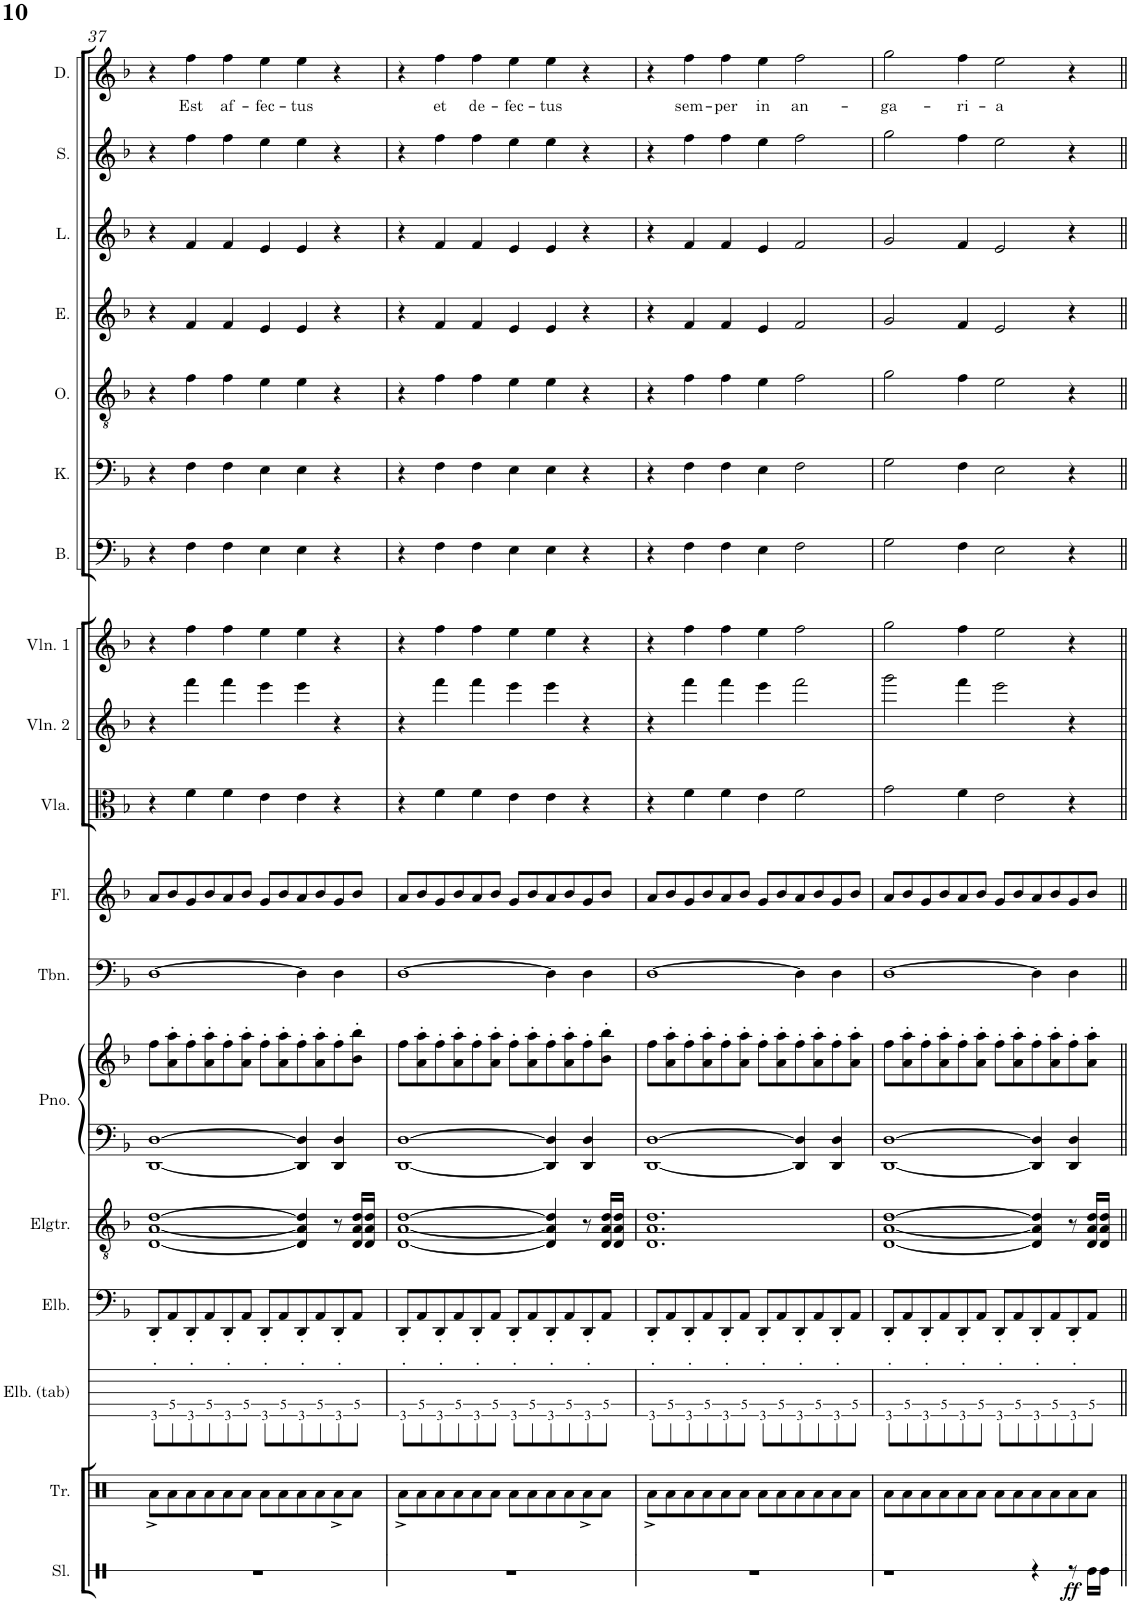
**kern	**dynam	**kern	**kern	**kern	**kern	**kern	**kern	**kern	**kern	**kern	**kern	**kern	**kern	**kern	**kern	**kern	**kern	**kern	**kern	**text
*part18	*part18	*part17	*part16	*part15	*part14	*part13	*part13	*part12	*part11	*part10	*part9	*part8	*part7	*part6	*part5	*part4	*part3	*part2	*part1	*part1
*staff19	*staff19	*staff18	*staff17	*staff16	*staff15	*staff14	*staff13	*staff12	*staff11	*staff10	*staff9	*staff8	*staff7	*staff6	*staff5	*staff4	*staff3	*staff2	*staff1	*staff1
*I"Slagverk	*	*I"Trumset	*I"Elbas (tab)	*I"Elbas	*I"Elgitarr	*I"Piano	*	*I"Trombon	*I"Tvärflöjt	*I"Viola	*I"Violin 2	*I"Violin 1	*I"Bacon	*I"Kat	*I"Orwen	*I"Elisabet	*I"Libby	*I"Shakespeare	*I"Drake	*
*I'Sl.	*	*I'Tr.	*I'Elb. (tab)	*I'Elb.	*I'Elgtr.	*I'Pno.	*	*I'Tbn.	*	*I'Vla.	*I'Vln. 2	*I'Vln. 1	*I'B.	*I'K.	*I'O.	*I'E.	*I'L.	*I'S.	*I'D.	*
!!LO:PB:g=z
*clefX	*	*clefX	*	*clefF4	*clefGv2	*clefF4	*clefG2	*clefF4	*clefG2	*clefC3	*clefG2	*clefG2	*clefF4	*clefF4	*clefGv2	*clefG2	*clefG2	*clefG2	*clefG2	*
*	*	*	*Trd7c12	*Trd7c12	*	*	*	*	*	*	*	*	*	*	*	*	*	*	*	*
*k[]	*	*k[]	*k[b-]	*k[b-]	*k[b-]	*k[b-]	*k[b-]	*k[b-]	*k[b-]	*k[b-]	*k[b-]	*k[b-]	*k[b-]	*k[b-]	*k[b-]	*k[b-]	*k[b-]	*k[b-]	*k[b-]	*
*M6/4	*	*M6/4	*M6/4	*M6/4	*M6/4	*M6/4	*M6/4	*M6/4	*M6/4	*M6/4	*M6/4	*M6/4	*M6/4	*M6/4	*M6/4	*M6/4	*M6/4	*M6/4	*M6/4	*
=37	=37	=37	=37	=37	=37	=37	=37	=37	=37	=37	=37	=37	=37	=37	=37	=37	=37	=37	=37	=37
1.r	.	8Ra^<\L	8DD'\L	8DD'/L	[1D [1A [1d	[1DD [1D	8ff\L	[1D	8a/L	4r	4r	4r	4r	4r	4r	4r	4r	4r	4r	.
.	.	8Ra\	8AA\	8AA/	.	.	8a\' 8aa\'	.	8b-/	.	.	.	.	.	.	.	.	.	.	.
!	!	!	!	!	!	!	!	!	!	!	!	!	!	!	!	!	!	!	!	!LO:LY:b
.	.	8Ra\	8DD'\	8DD'/	.	.	8ff'\	.	8g/	4f\	4fff\	4ff\	4F\	4F\	4f\	4f/	4f/	4ff\	4ff\	Est
.	.	8Ra\	8AA\	8AA/	.	.	8a\' 8aa\'	.	8b-/	.	.	.	.	.	.	.	.	.	.	.
!	!	!	!	!	!	!	!	!	!	!	!	!	!	!	!	!	!	!	!	!LO:LY:b
.	.	8Ra\	8DD'\	8DD'/	.	.	8ff'\	.	8a/	4f\	4fff\	4ff\	4F\	4F\	4f\	4f/	4f/	4ff\	4ff\	af-
.	.	8Ra\J	8AA\J	8AA/J	.	.	8a\' 8aa\'J	.	8b-/J	.	.	.	.	.	.	.	.	.	.	.
!	!	!	!	!	!	!	!	!	!	!	!	!	!	!	!	!	!	!	!	!LO:LY:b
.	.	8Ra\L	8DD'\L	8DD'/L	.	.	8ff'\L	.	8g/L	4e\	4eee\	4ee\	4E\	4E\	4e\	4e/	4e/	4ee\	4ee\	-fec-
.	.	8Ra\	8AA\	8AA/	.	.	8a\' 8aa\'	.	8b-/	.	.	.	.	.	.	.	.	.	.	.
!	!	!	!	!	!	!	!	!	!	!	!	!	!	!	!	!	!	!	!	!LO:LY:b
.	.	8Ra\	8DD'\	8DD'/	4D/] 4A/] 4d/]	4DD/] 4D/]	8ff'\	4D\]	8a/	4e\	4eee\	4ee\	4E\	4E\	4e\	4e/	4e/	4ee\	4ee\	-tus
.	.	8Ra\	8AA\	8AA/	.	.	8a\' 8aa\'	.	8b-/	.	.	.	.	.	.	.	.	.	.	.
.	.	8Ra^<\	8DD'\	8DD'/	8r	4DD/ 4D/	8ff'\	4D\	8g/	4r	4r	4r	4r	4r	4r	4r	4r	4r	4r	.
.	.	8Ra\J	8AA\J	8AA/J	16D/ 16A/ 16d/LL	.	8b-\' 8bb-\'J	.	8b-/J	.	.	.	.	.	.	.	.	.	.	.
.	.	.	.	.	16D/ 16A/ 16d/JJ	.	.	.	.	.	.	.	.	.	.	.	.	.	.	.
=38	=38	=38	=38	=38	=38	=38	=38	=38	=38	=38	=38	=38	=38	=38	=38	=38	=38	=38	=38	=38
1.r	.	8Ra^<\L	8DD'\L	8DD'/L	[1D [1A [1d	[1DD [1D	8ff\L	[1D	8a/L	4r	4r	4r	4r	4r	4r	4r	4r	4r	4r	.
.	.	8Ra\	8AA\	8AA/	.	.	8a\' 8aa\'	.	8b-/	.	.	.	.	.	.	.	.	.	.	.
!	!	!	!	!	!	!	!	!	!	!	!	!	!	!	!	!	!	!	!	!LO:LY:b
.	.	8Ra\	8DD'\	8DD'/	.	.	8ff'\	.	8g/	4f\	4fff\	4ff\	4F\	4F\	4f\	4f/	4f/	4ff\	4ff\	et
.	.	8Ra\	8AA\	8AA/	.	.	8a\' 8aa\'	.	8b-/	.	.	.	.	.	.	.	.	.	.	.
!	!	!	!	!	!	!	!	!	!	!	!	!	!	!	!	!	!	!	!	!LO:LY:b
.	.	8Ra\	8DD'\	8DD'/	.	.	8ff'\	.	8a/	4f\	4fff\	4ff\	4F\	4F\	4f\	4f/	4f/	4ff\	4ff\	de-
.	.	8Ra\J	8AA\J	8AA/J	.	.	8a\' 8aa\'J	.	8b-/J	.	.	.	.	.	.	.	.	.	.	.
!	!	!	!	!	!	!	!	!	!	!	!	!	!	!	!	!	!	!	!	!LO:LY:b
.	.	8Ra\L	8DD'\L	8DD'/L	.	.	8ff'\L	.	8g/L	4e\	4eee\	4ee\	4E\	4E\	4e\	4e/	4e/	4ee\	4ee\	-fec-
.	.	8Ra\	8AA\	8AA/	.	.	8a\' 8aa\'	.	8b-/	.	.	.	.	.	.	.	.	.	.	.
!	!	!	!	!	!	!	!	!	!	!	!	!	!	!	!	!	!	!	!	!LO:LY:b
.	.	8Ra\	8DD'\	8DD'/	4D/] 4A/] 4d/]	4DD/] 4D/]	8ff'\	4D\]	8a/	4e\	4eee\	4ee\	4E\	4E\	4e\	4e/	4e/	4ee\	4ee\	-tus
.	.	8Ra\	8AA\	8AA/	.	.	8a\' 8aa\'	.	8b-/	.	.	.	.	.	.	.	.	.	.	.
.	.	8Ra^<\	8DD'\	8DD'/	8r	4DD/ 4D/	8ff'\	4D\	8g/	4r	4r	4r	4r	4r	4r	4r	4r	4r	4r	.
.	.	8Ra\J	8AA\J	8AA/J	16D/ 16A/ 16d/LL	.	8b-\' 8bb-\'J	.	8b-/J	.	.	.	.	.	.	.	.	.	.	.
.	.	.	.	.	16D/ 16A/ 16d/JJ	.	.	.	.	.	.	.	.	.	.	.	.	.	.	.
=39	=39	=39	=39	=39	=39	=39	=39	=39	=39	=39	=39	=39	=39	=39	=39	=39	=39	=39	=39	=39
1.r	.	8Ra^<\L	8DD'\L	8DD'/L	1.D 1.A 1.d	[1DD [1D	8ff\L	[1D	8a/L	4r	4r	4r	4r	4r	4r	4r	4r	4r	4r	.
.	.	8Ra\	8AA\	8AA/	.	.	8a\' 8aa\'	.	8b-/	.	.	.	.	.	.	.	.	.	.	.
!	!	!	!	!	!	!	!	!	!	!	!	!	!	!	!	!	!	!	!	!LO:LY:b
.	.	8Ra\	8DD'\	8DD'/	.	.	8ff'\	.	8g/	4f\	4fff\	4ff\	4F\	4F\	4f\	4f/	4f/	4ff\	4ff\	sem-
.	.	8Ra\	8AA\	8AA/	.	.	8a\' 8aa\'	.	8b-/	.	.	.	.	.	.	.	.	.	.	.
!	!	!	!	!	!	!	!	!	!	!	!	!	!	!	!	!	!	!	!	!LO:LY:b
.	.	8Ra\	8DD'\	8DD'/	.	.	8ff'\	.	8a/	4f\	4fff\	4ff\	4F\	4F\	4f\	4f/	4f/	4ff\	4ff\	-per
.	.	8Ra\J	8AA\J	8AA/J	.	.	8a\' 8aa\'J	.	8b-/J	.	.	.	.	.	.	.	.	.	.	.
!	!	!	!	!	!	!	!	!	!	!	!	!	!	!	!	!	!	!	!	!LO:LY:b
.	.	8Ra\L	8DD'\L	8DD'/L	.	.	8ff'\L	.	8g/L	4e\	4eee\	4ee\	4E\	4E\	4e\	4e/	4e/	4ee\	4ee\	in
.	.	8Ra\	8AA\	8AA/	.	.	8a\' 8aa\'	.	8b-/	.	.	.	.	.	.	.	.	.	.	.
!	!	!	!	!	!	!	!	!	!	!	!	!	!	!	!	!	!	!	!	!LO:LY:b
.	.	8Ra\	8DD'\	8DD'/	.	4DD/] 4D/]	8ff'\	4D\]	8a/	2f\	2fff\	2ff\	2F\	2F\	2f\	2f/	2f/	2ff\	2ff\	an-
.	.	8Ra\	8AA\	8AA/	.	.	8a\' 8aa\'	.	8b-/	.	.	.	.	.	.	.	.	.	.	.
.	.	8Ra\	8DD'\	8DD'/	.	4DD/ 4D/	8ff'\	4D\	8g/	.	.	.	.	.	.	.	.	.	.	.
.	.	8Ra\J	8AA\J	8AA/J	.	.	8a\' 8aa\'J	.	8b-/J	.	.	.	.	.	.	.	.	.	.	.
=40	=40	=40	=40	=40	=40	=40	=40	=40	=40	=40	=40	=40	=40	=40	=40	=40	=40	=40	=40	=40
!	!	!	!	!	!	!	!	!	!	!	!	!	!	!	!	!	!	!	!	!LO:LY:b
1r	.	8Ra\L	8DD'\L	8DD'/L	[1D [1A [1d	[1DD [1D	8ff\L	[1D	8a/L	2g\	2ggg\	2gg\	2G\	2G\	2g\	2g/	2g/	2gg\	2gg\	-ga-
.	.	8Ra\	8AA\	8AA/	.	.	8a\' 8aa\'	.	8b-/	.	.	.	.	.	.	.	.	.	.	.
.	.	8Ra\	8DD'\	8DD'/	.	.	8ff'\	.	8g/	.	.	.	.	.	.	.	.	.	.	.
.	.	8Ra\	8AA\	8AA/	.	.	8a\' 8aa\'	.	8b-/	.	.	.	.	.	.	.	.	.	.	.
!	!	!	!	!	!	!	!	!	!	!	!	!	!	!	!	!	!	!	!	!LO:LY:b
.	.	8Ra\	8DD'\	8DD'/	.	.	8ff'\	.	8a/	4f\	4fff\	4ff\	4F\	4F\	4f\	4f/	4f/	4ff\	4ff\	-ri-
.	.	8Ra\J	8AA\J	8AA/J	.	.	8a\' 8aa\'J	.	8b-/J	.	.	.	.	.	.	.	.	.	.	.
!	!	!	!	!	!	!	!	!	!	!	!	!	!	!	!	!	!	!	!	!LO:LY:b
.	.	8Ra\L	8DD'\L	8DD'/L	.	.	8ff'\L	.	8g/L	2e\	2eee\	2ee\	2E\	2E\	2e\	2e/	2e/	2ee\	2ee\	-a
.	.	8Ra\	8AA\	8AA/	.	.	8a\' 8aa\'	.	8b-/	.	.	.	.	.	.	.	.	.	.	.
4r	.	8Ra\	8DD'\	8DD'/	4D/] 4A/] 4d/]	4DD/] 4D/]	8ff'\	4D\]	8a/	.	.	.	.	.	.	.	.	.	.	.
.	.	8Ra\	8AA\	8AA/	.	.	8a\' 8aa\'	.	8b-/	.	.	.	.	.	.	.	.	.	.	.
!	!LO:DY:b	!	!	!	!	!	!	!	!	!	!	!	!	!	!	!	!	!	!	!
8r	ff	8Ra\	8DD'\	8DD'/	8r	4DD/ 4D/	8ff'\	4D\	8g/	4r	4r	4r	4r	4r	4r	4r	4r	4r	4r	.
16Re\LL	.	8Ra\J	8AA\J	8AA/J	16D/ 16A/ 16d/LL	.	8a\' 8aa\'J	.	8b-/J	.	.	.	.	.	.	.	.	.	.	.
16Re\JJ	.	.	.	.	16D/ 16A/ 16d/JJ	.	.	.	.	.	.	.	.	.	.	.	.	.	.	.
=||	=||	=||	=||	=||	=||	=||	=||	=||	=||	=||	=||	=||	=||	=||	=||	=||	=||	=||	=||	=||
*-	*-	*-	*-	*-	*-	*-	*-	*-	*-	*-	*-	*-	*-	*-	*-	*-	*-	*-	*-	*-
